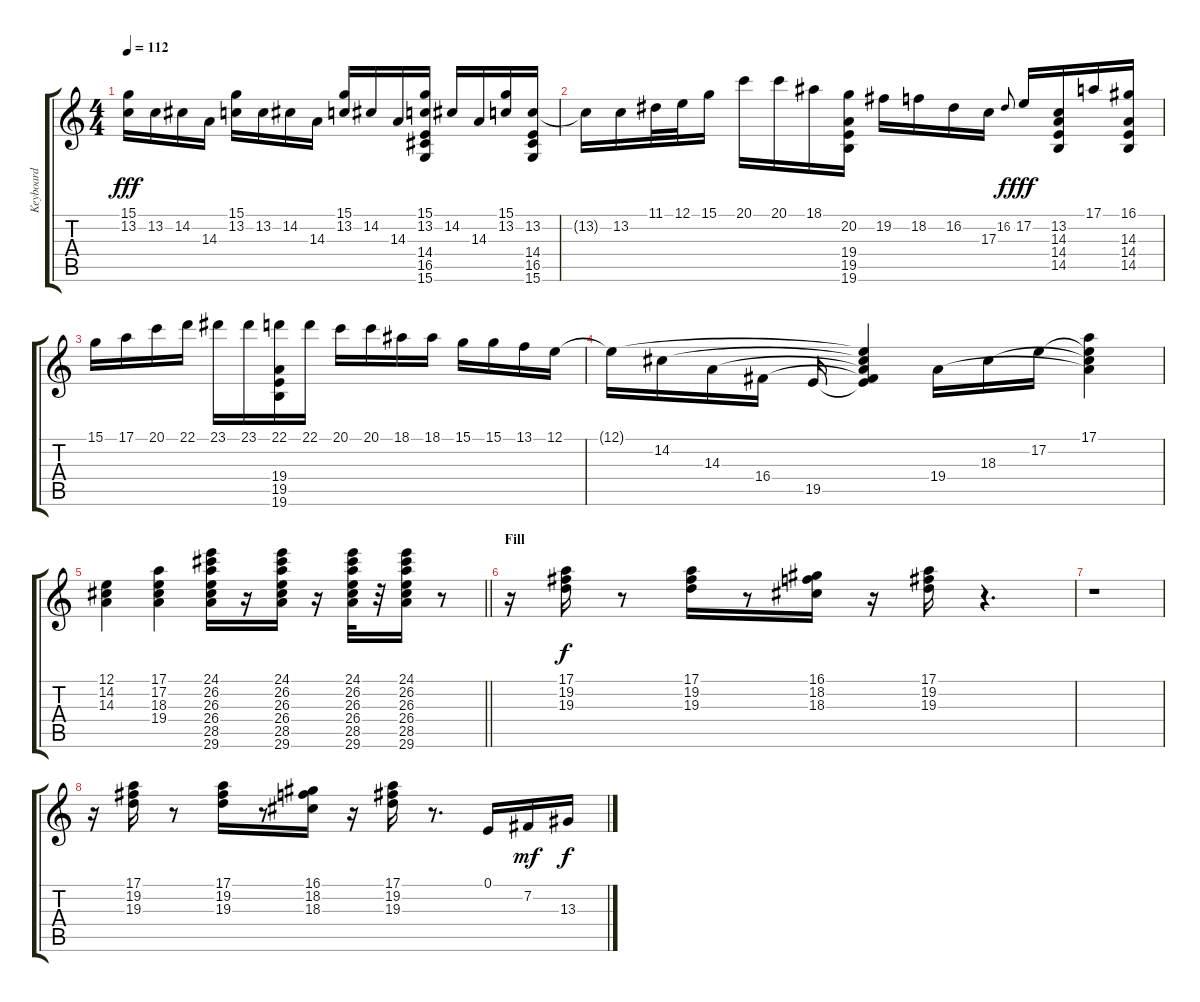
\track ("Keyboard" "Keyboard") {instrument electricpiano1}
\staff {score tabs}
\tuning (E4 B3 G3 D3 A2 E2) {hide}
\ts (4 4)
\tempo 112
\clef g2
\ks c
(15.1{t} 13.2{t}).16{dy fff} 13.2.16 14.2.16 14.3.16 (15.1 13.2).16 13.2.16 14.2.16 14.3.16 (15.1 13.2).16 14.2.16 14.3.16 (15.1 13.2 14.4 16.5 15.6).16 14.2.16 14.3.16 (15.1 13.2).16 (13.2 14.4 16.5 15.6).16 |
13.2{t}.16 13.2.16 11.1.32 12.1.32 15.1.16 20.1.16 20.1.16 18.1.16 (20.2 19.4 19.5 19.6).16 19.2.16 18.2.16 16.2.16 17.3.16 16.2.8{gr onbeat dy f} 17.2.16{dy fff} (13.2 14.3 14.4 14.5).16 17.1.16 (16.1 14.3 14.4 14.5).16 |
15.1.16 17.1.16 20.1.16 22.1.16 23.1.16 23.1.16 (22.1 19.4 19.5 19.6).16 22.1.16 20.1.16 20.1.16 18.1.16 18.1.16 15.1.16 15.1.16 13.1.16 12.1.16 |
12.1{t}.16 14.2.16 14.3.16 16.4.16 19.5.16 (12.1{t} 14.2{t} 14.3{t} 16.4{t} 19.5{t}).4 19.4.16 18.3.16 17.2.16 (17.1 17.2{t} 18.3{t} 19.4{t}).4 |
\barLineRight lightlight
(12.1 14.2 14.3).4 (17.1 17.2 18.3 19.4).4 (24.1 26.2 26.3 26.4 28.5 29.6).16 r.16 (24.1 26.2 26.3 26.4 28.5 29.6).16 r.16 (24.1 26.2 26.3 26.4 28.5 29.6).32 r.32 (24.1 26.2 26.3 26.4 28.5 29.6).16 r.8 |
\section ("" "Fill")
r.16 (17.1 19.2 19.3).16{dy f} r.8 (17.1 19.2 19.3).16 r.8 (16.1 18.2 18.3).16 r.16 (17.1 19.2 19.3).16 r.4{d} |
r.1 |
r.16 (17.1 19.2 19.3).16 r.8 (17.1 19.2 19.3).16 r.8 (16.1 18.2 18.3).16 r.16 (17.1 19.2 19.3).16 r.8{d} 0.1.16 7.2.16{dy mf} 13.3.16{dy f}
